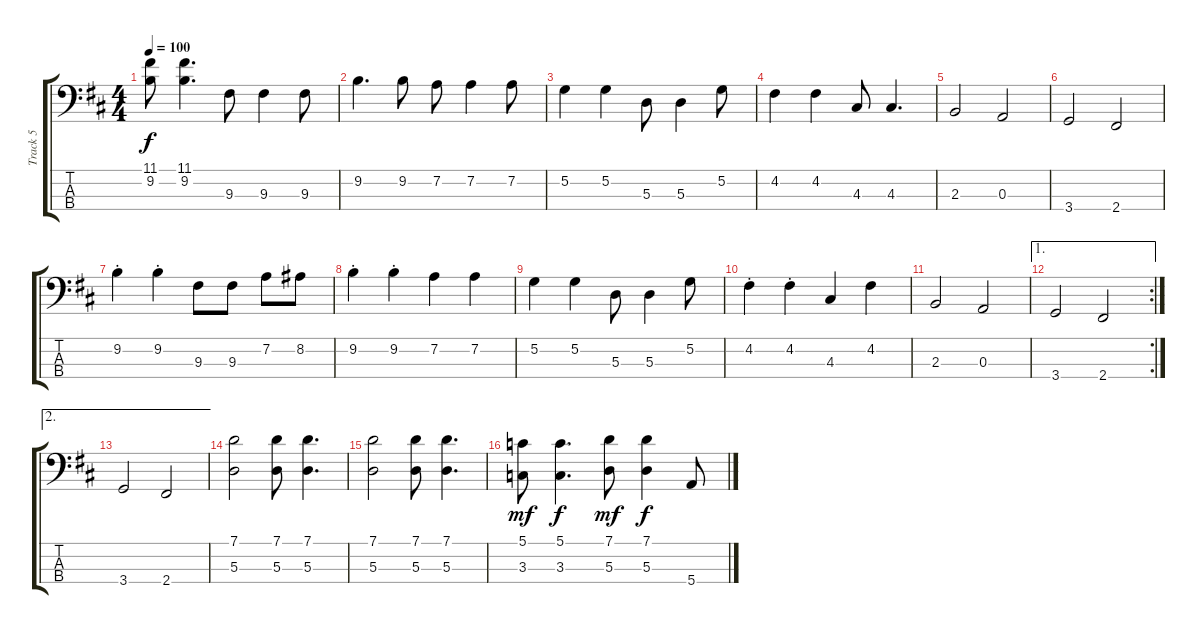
\track ("Track 5" "Track 5") {instrument electricbassfinger}
\staff {score tabs}
\tuning (G2 D2 A1 E1) {hide}
\ts (4 4)
\tempo 100
\clef f4
\ks d
(11.1 9.2).8{dy f} (11.1 9.2).4{d} 9.3.8 9.3.4 9.3.8 |
9.2.4{d} 9.2.8 7.2.8 7.2.4 7.2.8 |
5.2.4 5.2.4 5.3.8 5.3.4 5.2.8 |
4.2.4 4.2.4 4.3.8 4.3.4{d} |
2.3.2 0.3.2 |
3.4.2 2.4.2 |
9.2{st}.4 9.2{st}.4 9.3.8 9.3.8 7.2.8 8.2.8 |
9.2{st}.4 9.2{st}.4 7.2.4 7.2.4 |
5.2.4 5.2.4 5.3.8 5.3.4 5.2.8 |
4.2{st}.4 4.2{st}.4 4.3.4 4.2.4 |
2.3.2 0.3.2 |
\ae 1
\rc 2
3.4.2 2.4.2 |
\ae 2
3.4.2 2.4.2 |
(7.1 5.3).2 (7.1 5.3).8 (7.1 5.3).4{d} |
(7.1 5.3).2 (7.1 5.3).8 (7.1 5.3).4{d} |
(5.1 3.3).8{dy mf} (5.1 3.3).4{d dy f} (7.1 5.3).8{dy mf} (7.1 5.3).4{dy f} 5.4.8
